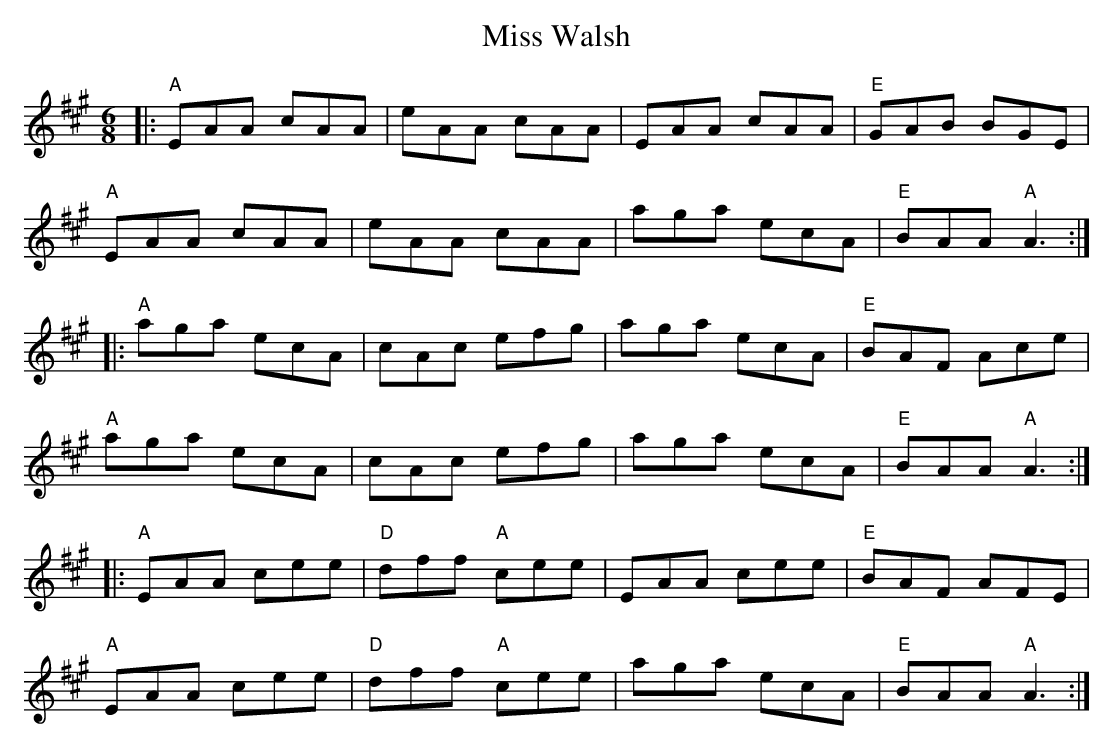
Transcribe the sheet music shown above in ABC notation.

X:1
T: Miss Walsh
M: 6/8
L: 1/8
K: Amaj
|:"A"EAA cAA|eAA cAA|EAA cAA|"E"GAB BGE|
"A"EAA cAA|eAA cAA|aga ecA|"E"BAA "A"A3:|
|:"A"aga ecA|cAc efg|aga ecA|"E"BAF Ace|
"A"aga ecA|cAc efg|aga ecA|"E"BAA "A"A3:|
|:"A"EAA cee|"D"dff "A"cee|EAA cee|"E"BAF AFE|
"A"EAA cee|"D"dff "A"cee|aga ecA|"E"BAA "A"A3:|
